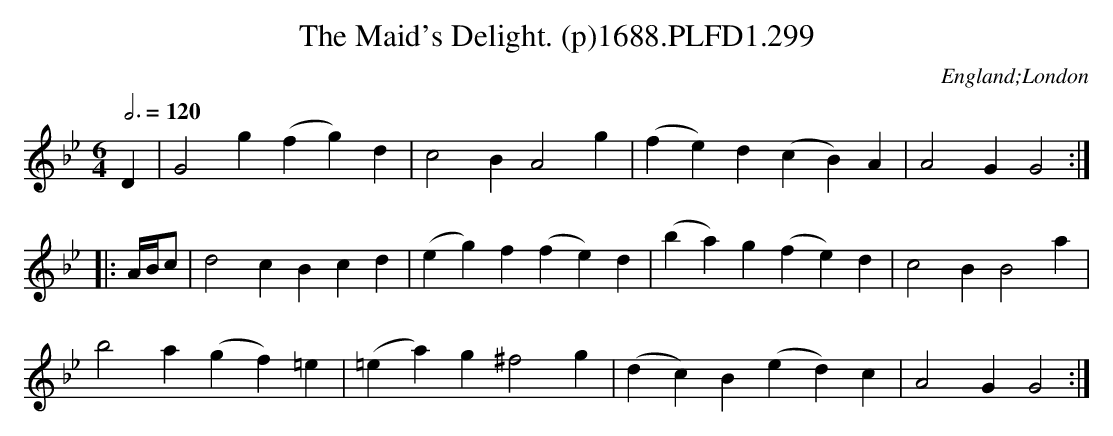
X:1
T:Maid's Delight. (p)1688.PLFD1.299, The
M:6/4
L:1/4
Q:3/4=120
O:England;London
K:Bb
D|G2g(fg)d|c2BA2g|(fe)d(cB)A|A2GG2:|
|:A/4B/4c/|d2cBcd|(eg)f(fe)d|(ba)g(fe)d|c2BB2a|
b2a(gf)=e|(=ea)g^f2g|(dc)B(ed)c|A2GG2:|
